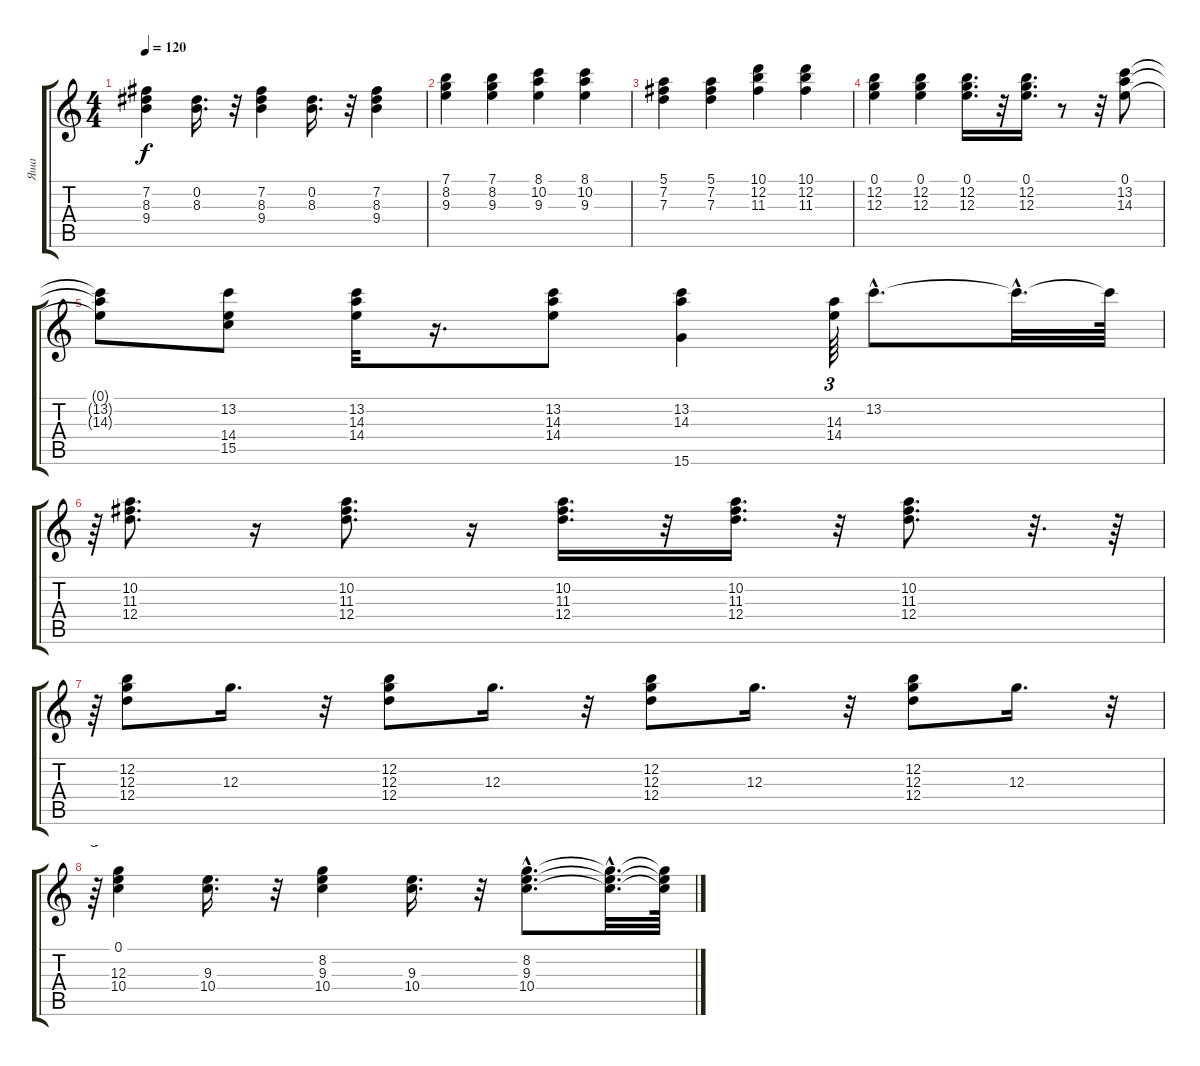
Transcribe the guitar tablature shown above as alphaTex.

\track ("Яша" "Яша") {instrument acousticguitarnylon}
\staff {score tabs}
\tuning (E4 B3 G3 D3 A2 E2) {hide}
\ts (4 4)
\tempo 120
\clef g2
\ks c
(7.2 8.3 9.4).4{dy f} (0.2 8.3).16{d} r.32 (7.2 8.3 9.4).4 (0.2 8.3).16{d} r.32 (7.2 8.3 9.4).4 |
(7.1 8.2 9.3).4 (7.1 8.2 9.3).4 (8.1 10.2 9.3).4 (8.1 10.2 9.3).4 |
(5.1 7.2 7.3).4 (5.1 7.2 7.3).4 (10.1 12.2 11.3).4 (10.1 12.2 11.3).4 |
(0.1 12.2 12.3).4 (0.1 12.2 12.3).4 (0.1 12.2 12.3).16{d} r.32 (0.1 12.2 12.3).16{d} r.8 r.32 (0.1 13.2 14.3).8 |
(0.1{t} 13.2{t} 14.3{t}).8 (13.2 14.4 15.5).8 (13.2 14.3 14.4).32 r.16{d} (13.2 14.3 14.4).8 (13.2 14.3 15.6).4 (14.3 14.4).64{tu (3 2)} 13.2{hac}.8{d} 13.2{hac t}.32{d} 13.2{t}.64 |
r.64{tu (3 2)} (10.2 11.3 12.4).8{d} r.16 (10.2 11.3 12.4).8{d} r.16 (10.2 11.3 12.4).16{d} r.32 (10.2 11.3 12.4).16{d} r.32 (10.2 11.3 12.4).8{d} r.32{d} r.64 |
r.64{tu (3 2)} (12.2 12.3 12.4).8 12.3.16{d} r.32 (12.2 12.3 12.4).8 12.3.16{d} r.32 (12.2 12.3 12.4).8 12.3.16{d} r.32 (12.2 12.3 12.4).8 12.3.16{d} r.32{tu (3 2)} |
r.64{tu (3 2)} (0.1 12.3 10.4).4 (9.3 10.4).16{d} r.32 (8.2 9.3 10.4).4 (9.3 10.4).16{d} r.32 (8.2{hac} 9.3{hac} 10.4{hac}).8{d} (8.2{hac t} 9.3{hac t} 10.4{hac t}).32{d} (8.2{t} 9.3{t} 10.4{t}).64
